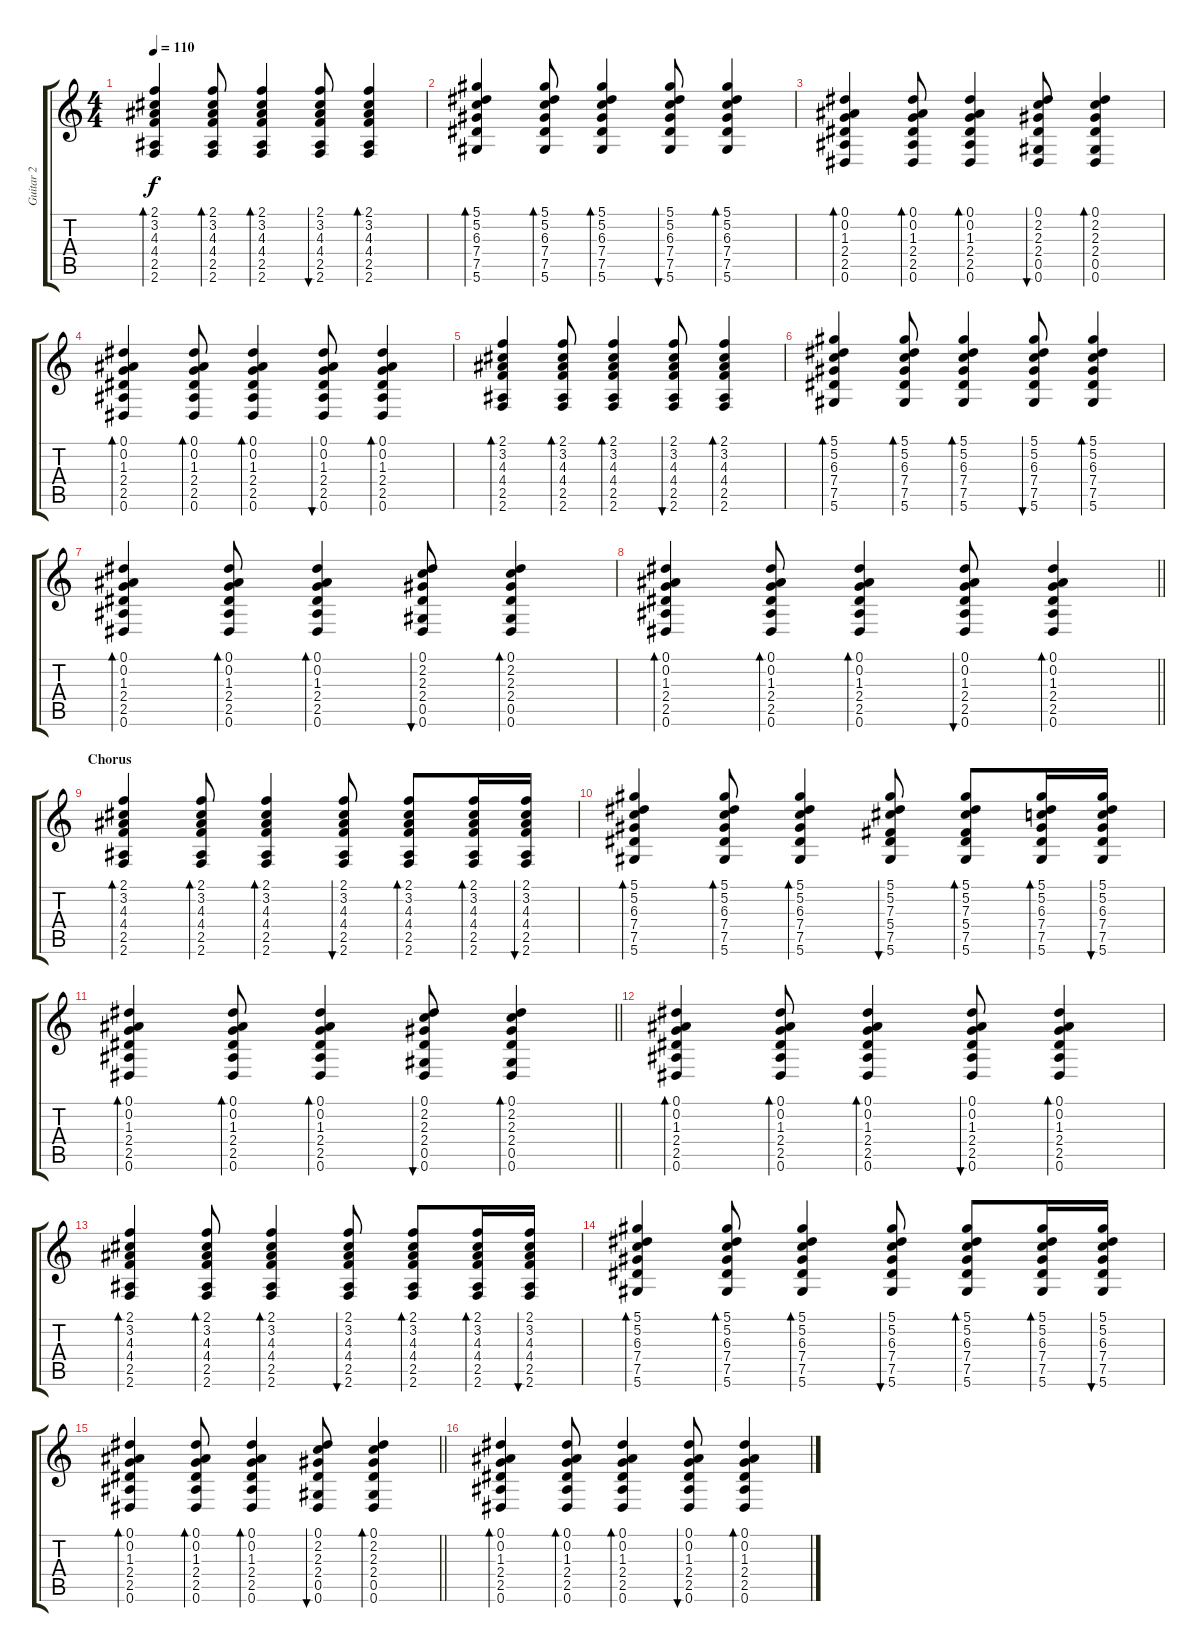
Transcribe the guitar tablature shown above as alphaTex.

\track ("Guitar 2" "Guitar 2") {instrument acousticguitarsteel}
\staff {score tabs}
\tuning (Eb4 Bb3 Gb3 Db3 Ab2 Eb2) {hide}
\ts (4 4)
\tempo 110
\clef g2
\ks c
(2.1 3.2 4.3 4.4 2.5 2.6).4{bd 60 dy f} (2.1 3.2 4.3 4.4 2.5 2.6).8{bd 60} (2.1 3.2 4.3 4.4 2.5 2.6).4{bd 60} (2.1 3.2 4.3 4.4 2.5 2.6).8{bu 60} (2.1 3.2 4.3 4.4 2.5 2.6).4{bd 60} |
(5.1 5.2 6.3 7.4 7.5 5.6).4{bd 60} (5.1 5.2 6.3 7.4 7.5 5.6).8{bd 60} (5.1 5.2 6.3 7.4 7.5 5.6).4{bd 60} (5.1 5.2 6.3 7.4 7.5 5.6).8{bu 60} (5.1 5.2 6.3 7.4 7.5 5.6).4{bd 60} |
(0.1 0.2 1.3 2.4 2.5 0.6).4{bd 60} (0.1 0.2 1.3 2.4 2.5 0.6).8{bd 60} (0.1 0.2 1.3 2.4 2.5 0.6).4{bd 60} (0.1 2.2 2.3 2.4 0.5 0.6).8{bu 60} (0.1 2.2 2.3 2.4 0.5 0.6).4{bd 60} |
(0.1 0.2 1.3 2.4 2.5 0.6).4{bd 60} (0.1 0.2 1.3 2.4 2.5 0.6).8{bd 60} (0.1 0.2 1.3 2.4 2.5 0.6).4{bd 60} (0.1 0.2 1.3 2.4 2.5 0.6).8{bu 60} (0.1 0.2 1.3 2.4 2.5 0.6).4{bd 60} |
(2.1 3.2 4.3 4.4 2.5 2.6).4{bd 60} (2.1 3.2 4.3 4.4 2.5 2.6).8{bd 60} (2.1 3.2 4.3 4.4 2.5 2.6).4{bd 60} (2.1 3.2 4.3 4.4 2.5 2.6).8{bu 60} (2.1 3.2 4.3 4.4 2.5 2.6).4{bd 60} |
(5.1 5.2 6.3 7.4 7.5 5.6).4{bd 60} (5.1 5.2 6.3 7.4 7.5 5.6).8{bd 60} (5.1 5.2 6.3 7.4 7.5 5.6).4{bd 60} (5.1 5.2 6.3 7.4 7.5 5.6).8{bu 60} (5.1 5.2 6.3 7.4 7.5 5.6).4{bd 60} |
(0.1 0.2 1.3 2.4 2.5 0.6).4{bd 60} (0.1 0.2 1.3 2.4 2.5 0.6).8{bd 60} (0.1 0.2 1.3 2.4 2.5 0.6).4{bd 60} (0.1 2.2 2.3 2.4 0.5 0.6).8{bu 60} (0.1 2.2 2.3 2.4 0.5 0.6).4{bd 60} |
\barLineRight lightlight
(0.1 0.2 1.3 2.4 2.5 0.6).4{bd 60} (0.1 0.2 1.3 2.4 2.5 0.6).8{bd 60} (0.1 0.2 1.3 2.4 2.5 0.6).4{bd 60} (0.1 0.2 1.3 2.4 2.5 0.6).8{bu 60} (0.1 0.2 1.3 2.4 2.5 0.6).4{bd 60} |
\section ("" "Chorus")
(2.1 3.2 4.3 4.4 2.5 2.6).4{bd 60} (2.1 3.2 4.3 4.4 2.5 2.6).8{bd 60} (2.1 3.2 4.3 4.4 2.5 2.6).4{bd 60} (2.1 3.2 4.3 4.4 2.5 2.6).8{bu 60} (2.1 3.2 4.3 4.4 2.5 2.6).8{bd 60} (2.1 3.2 4.3 4.4 2.5 2.6).16{bd 60} (2.1 3.2 4.3 4.4 2.5 2.6).16{bu 60} |
(5.1 5.2 6.3 7.4 7.5 5.6).4{bd 60} (5.1 5.2 6.3 7.4 7.5 5.6).8{bd 60} (5.1 5.2 6.3 7.4 7.5 5.6).4{bd 60} (5.1 5.2 7.3 5.4 7.5 5.6).8{bu 60} (5.1 5.2 7.3 5.4 7.5 5.6).8{bd 60} (5.1 5.2 6.3 7.4 7.5 5.6).16{bd 60} (5.1 5.2 6.3 7.4 7.5 5.6).16{bu 60} |
\barLineRight lightlight
(0.1 0.2 1.3 2.4 2.5 0.6).4{bd 60} (0.1 0.2 1.3 2.4 2.5 0.6).8{bd 60} (0.1 0.2 1.3 2.4 2.5 0.6).4{bd 60} (0.1 2.2 2.3 2.4 0.5 0.6).8{bu 60} (0.1 2.2 2.3 2.4 0.5 0.6).4{bd 60} |
(0.1 0.2 1.3 2.4 2.5 0.6).4{bd 60} (0.1 0.2 1.3 2.4 2.5 0.6).8{bd 60} (0.1 0.2 1.3 2.4 2.5 0.6).4{bd 60} (0.1 0.2 1.3 2.4 2.5 0.6).8{bu 60} (0.1 0.2 1.3 2.4 2.5 0.6).4{bd 60} |
(2.1 3.2 4.3 4.4 2.5 2.6).4{bd 60} (2.1 3.2 4.3 4.4 2.5 2.6).8{bd 60} (2.1 3.2 4.3 4.4 2.5 2.6).4{bd 60} (2.1 3.2 4.3 4.4 2.5 2.6).8{bu 60} (2.1 3.2 4.3 4.4 2.5 2.6).8{bd 60} (2.1 3.2 4.3 4.4 2.5 2.6).16{bd 60} (2.1 3.2 4.3 4.4 2.5 2.6).16{bu 60} |
(5.1 5.2 6.3 7.4 7.5 5.6).4{bd 60} (5.1 5.2 6.3 7.4 7.5 5.6).8{bd 60} (5.1 5.2 6.3 7.4 7.5 5.6).4{bd 60} (5.1 5.2 6.3 7.4 7.5 5.6).8{bu 60} (5.1 5.2 6.3 7.4 7.5 5.6).8{bd 60} (5.1 5.2 6.3 7.4 7.5 5.6).16{bd 60} (5.1 5.2 6.3 7.4 7.5 5.6).16{bu 60} |
\barLineRight lightlight
(0.1 0.2 1.3 2.4 2.5 0.6).4{bd 60} (0.1 0.2 1.3 2.4 2.5 0.6).8{bd 60} (0.1 0.2 1.3 2.4 2.5 0.6).4{bd 60} (0.1 2.2 2.3 2.4 0.5 0.6).8{bu 60} (0.1 2.2 2.3 2.4 0.5 0.6).4{bd 60} |
(0.1 0.2 1.3 2.4 2.5 0.6).4{bd 60} (0.1 0.2 1.3 2.4 2.5 0.6).8{bd 60} (0.1 0.2 1.3 2.4 2.5 0.6).4{bd 60} (0.1 0.2 1.3 2.4 2.5 0.6).8{bu 60} (0.1 0.2 1.3 2.4 2.5 0.6).4{bd 60}
